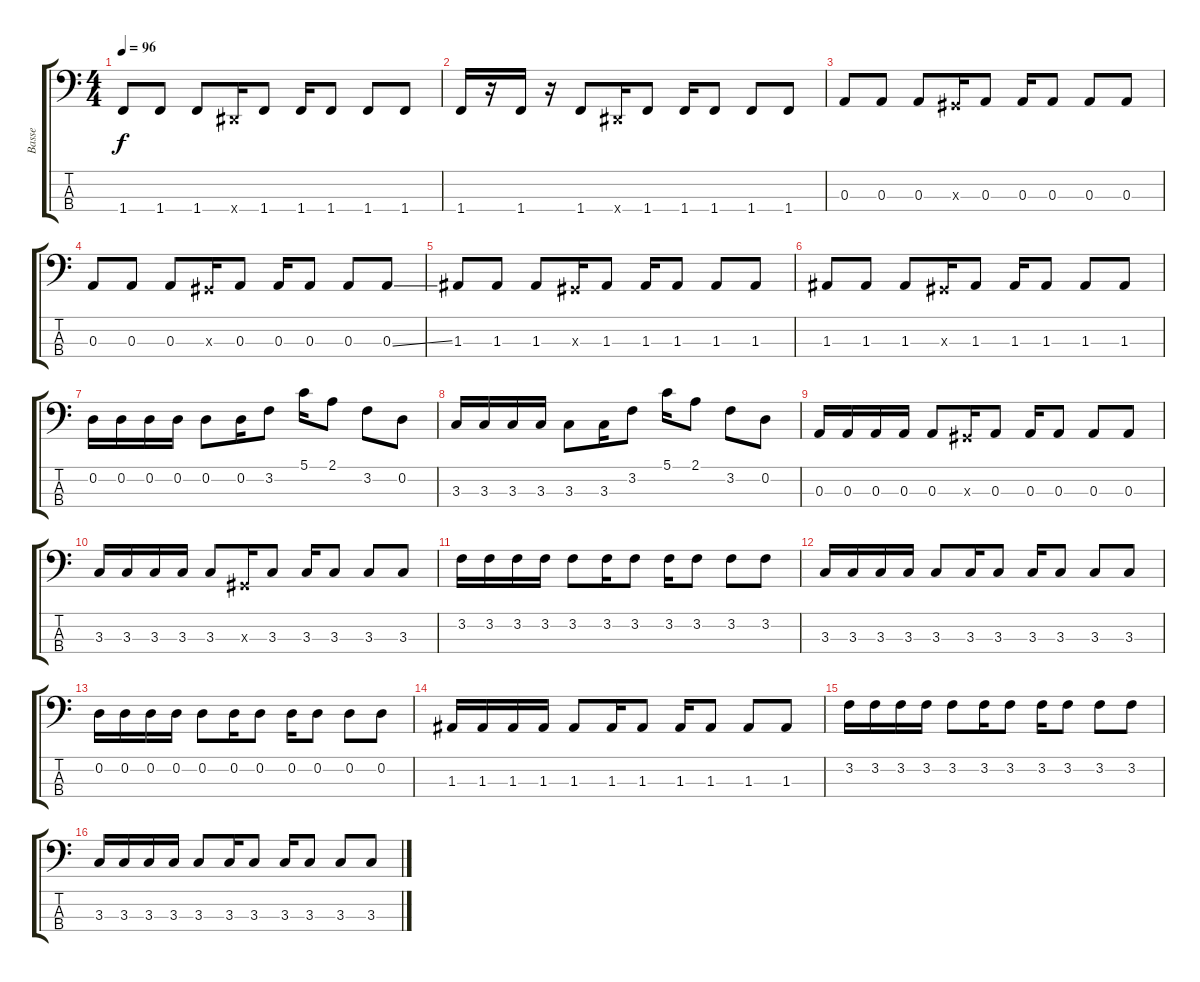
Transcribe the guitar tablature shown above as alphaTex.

\track ("Basse" "Basse") {instrument electricbasspick}
\staff {score tabs}
\tuning (G2 D2 A1 E1) {hide}
\ts (4 4)
\tempo 96
\clef f4
\ks c
1.4.8{dy f} 1.4.8 1.4.8 -1.4{x}.16 1.4.8 1.4.16 1.4.8 1.4.8 1.4.8 |
1.4.16 r.16 1.4.16 r.16 1.4.8 -1.4{x}.16 1.4.8 1.4.16 1.4.8 1.4.8 1.4.8 |
0.3.8 0.3.8 0.3.8 -1.3{x}.16 0.3.8 0.3.16 0.3.8 0.3.8 0.3.8 |
0.3.8 0.3.8 0.3.8 -1.3{x}.16 0.3.8 0.3.16 0.3.8 0.3.8 0.3{ss}.8 |
1.3.8 1.3.8 1.3.8 -1.3{x}.16 1.3.8 1.3.16 1.3.8 1.3.8 1.3.8 |
1.3.8 1.3.8 1.3.8 -1.3{x}.16 1.3.8 1.3.16 1.3.8 1.3.8 1.3.8 |
0.2.16 0.2.16 0.2.16 0.2.16 0.2.8 0.2.16 3.2.8 5.1.16 2.1.8 3.2.8 0.2.8 |
3.3.16 3.3.16 3.3.16 3.3.16 3.3.8 3.3.16 3.2.8 5.1.16 2.1.8 3.2.8 0.2.8 |
0.3.16 0.3.16 0.3.16 0.3.16 0.3.8 -1.3{x}.16 0.3.8 0.3.16 0.3.8 0.3.8 0.3.8 |
3.3.16 3.3.16 3.3.16 3.3.16 3.3.8 -1.3{x}.16 3.3.8 3.3.16 3.3.8 3.3.8 3.3.8 |
3.2.16 3.2.16 3.2.16 3.2.16 3.2.8 3.2.16 3.2.8 3.2.16 3.2.8 3.2.8 3.2.8 |
3.3.16 3.3.16 3.3.16 3.3.16 3.3.8 3.3.16 3.3.8 3.3.16 3.3.8 3.3.8 3.3.8 |
0.2.16 0.2.16 0.2.16 0.2.16 0.2.8 0.2.16 0.2.8 0.2.16 0.2.8 0.2.8 0.2.8 |
1.3.16 1.3.16 1.3.16 1.3.16 1.3.8 1.3.16 1.3.8 1.3.16 1.3.8 1.3.8 1.3.8 |
3.2.16 3.2.16 3.2.16 3.2.16 3.2.8 3.2.16 3.2.8 3.2.16 3.2.8 3.2.8 3.2.8 |
3.3.16 3.3.16 3.3.16 3.3.16 3.3.8 3.3.16 3.3.8 3.3.16 3.3.8 3.3.8 3.3.8
